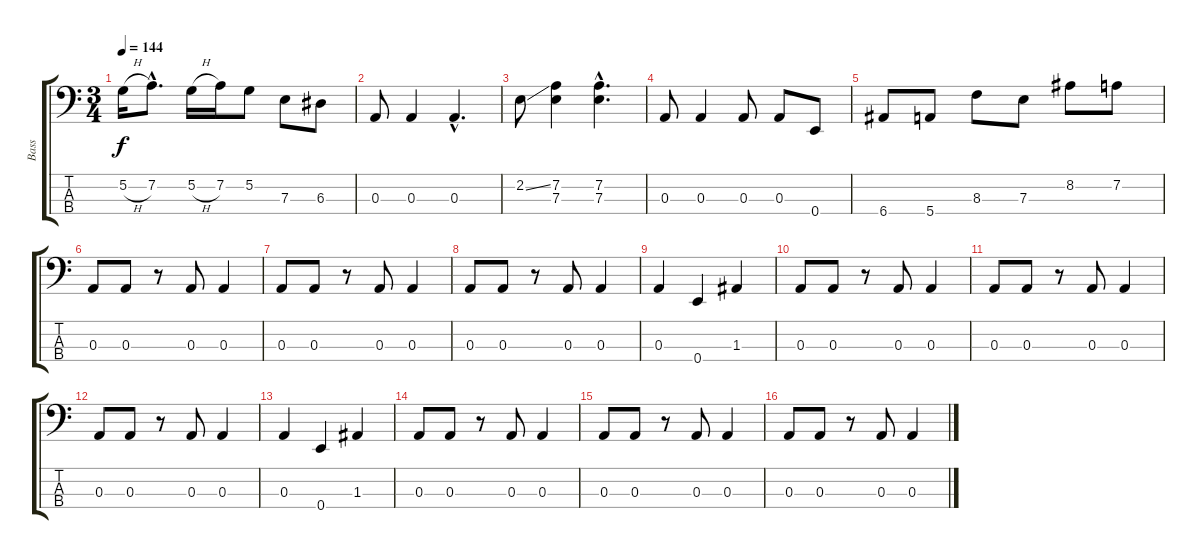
\track ("Bass" "Bass") {instrument fretlessbass}
\staff {score tabs}
\tuning (G2 D2 A1 E1) {hide}
\ts (3 4)
\tempo 144
\clef f4
\ks c
5.2{h}.16{dy f} 7.2{hac}.8{d} 5.2{h}.16 7.2.16 5.2.8 7.3.8 6.3.8 |
0.3.8 0.3.4 0.3{hac}.4{d} |
2.2{ss}.8 (7.2 7.3).4 (7.2{hac} 7.3{hac}).4{d} |
0.3.8 0.3.4 0.3.8 0.3.8 0.4.8 |
6.4.8 5.4.8 8.3.8 7.3.8 8.2.8 7.2.8 |
0.3.8 0.3.8 r.8 0.3.8 0.3.4 |
0.3.8 0.3.8 r.8 0.3.8 0.3.4 |
0.3.8 0.3.8 r.8 0.3.8 0.3.4 |
0.3.4 0.4.4 1.3.4 |
0.3.8 0.3.8 r.8 0.3.8 0.3.4 |
0.3.8 0.3.8 r.8 0.3.8 0.3.4 |
0.3.8 0.3.8 r.8 0.3.8 0.3.4 |
0.3.4 0.4.4 1.3.4 |
0.3.8 0.3.8 r.8 0.3.8 0.3.4 |
0.3.8 0.3.8 r.8 0.3.8 0.3.4 |
0.3.8 0.3.8 r.8 0.3.8 0.3.4
